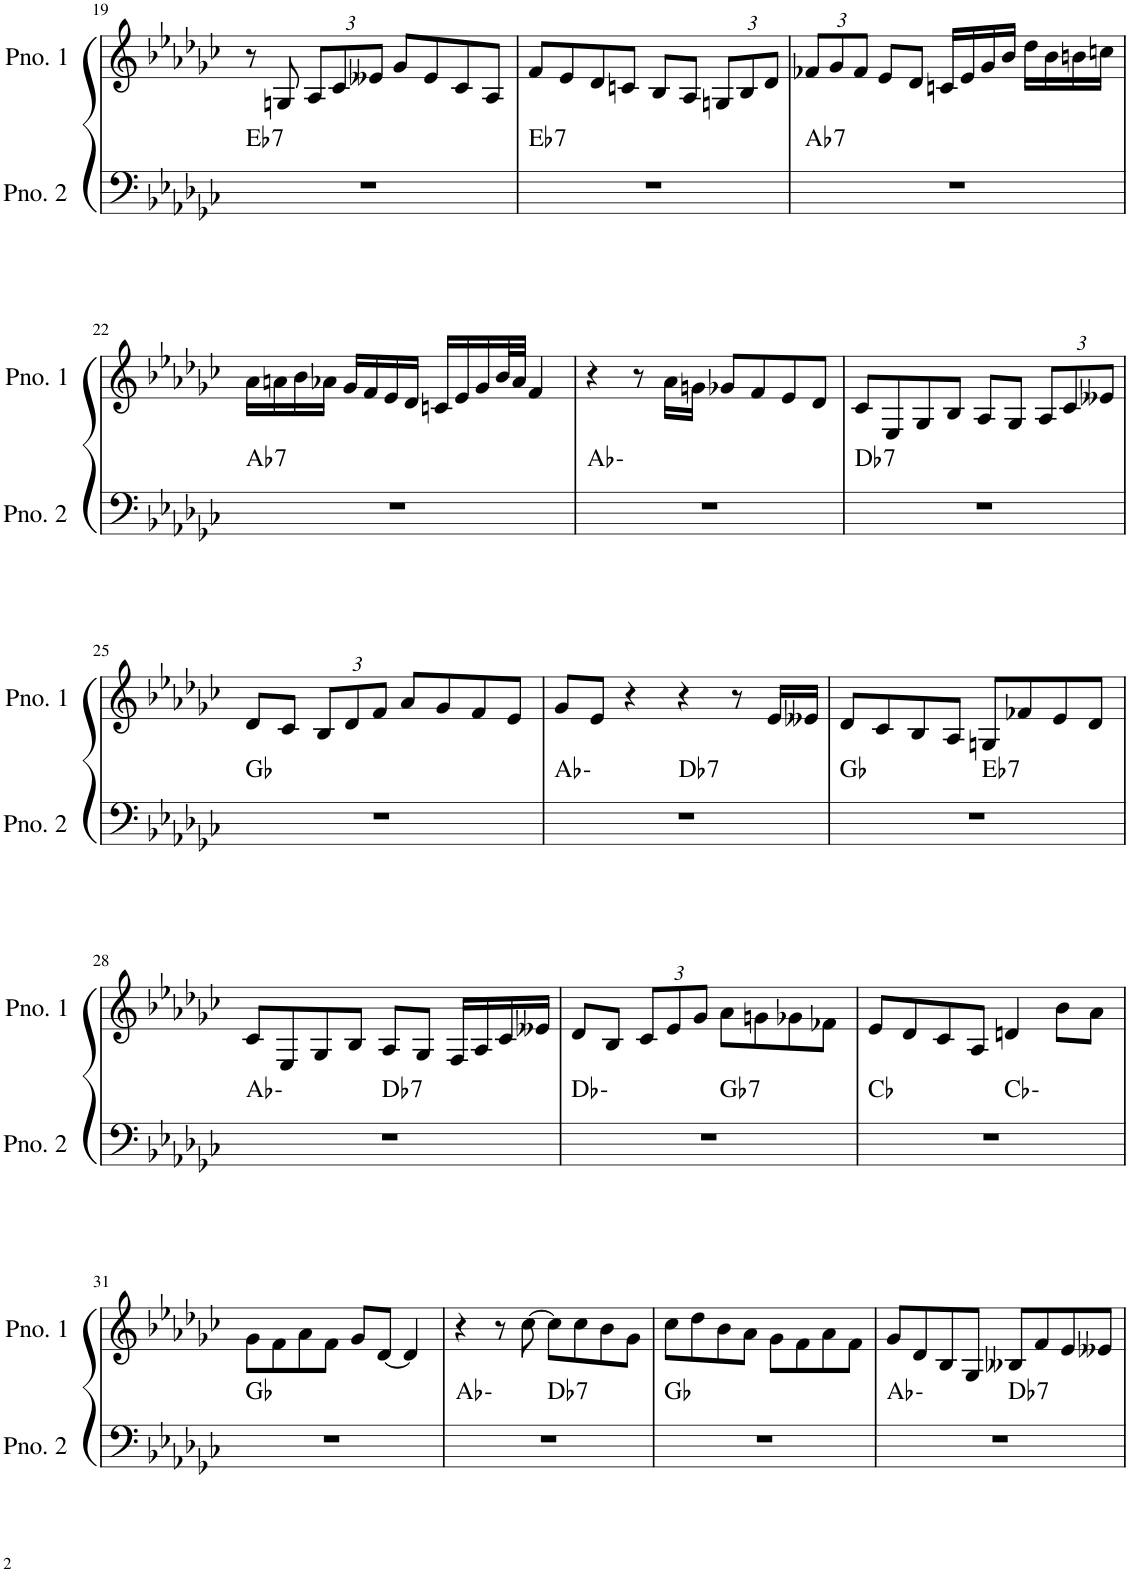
**kern	**harte	**kern
*part2	*part2	*part1
*staff2	*	*staff1
*I"ピアノ 2	*	*I"ピアノ 1
!!LO:PB:g=z
*clefF4	*	*clefG2
*k[b-e-a-d-g-c-]	*	*k[b-e-a-d-g-c-]
*M4/4	*	*M4/4
=19	=19	=19
!	!LO:H:kt=7	!
1r	Eb:7	8r
.	.	8Gn/
*	*	*Xbrackettup
.	.	12A-/L
.	.	12c-/
.	.	12e--X/J
.	.	8g-/L
.	.	8e--/
.	.	8c-/
.	.	8A-/J
=20	=20	=20
!	!LO:H:kt=7	!
1r	Eb:7	8f/L
.	.	8e-/
.	.	8d-/
.	.	8cn/J
.	.	8B-/L
.	.	8A-/J
.	.	12Gn/L
.	.	12B-/
.	.	12d-/J
=21	=21	=21
!	!LO:H:kt=7	!
1r	Ab:7	12f-X/L
.	.	12g-/
.	.	12f-/J
.	.	8e-/L
.	.	8d-/J
.	.	16cn/LL
.	.	16e-/
.	.	16g-/
.	.	16b-/JJ
.	.	16dd-\LL
.	.	16b-\
.	.	16bn\
.	.	16ccn\JJ
!!LO:LB:g=z
=22	=22	=22
!	!LO:H:kt=7	!
1r	Ab:7	16a-\LL
.	.	16an\
.	.	16b-\
.	.	16a-X\JJ
.	.	16g-/LL
.	.	16f/
.	.	16e-/
.	.	16d-/JJ
.	.	16cn/LL
.	.	16e-/
.	.	16g-/
.	.	32b-/L
.	.	32a-/JJJ
.	.	4f/
=23	=23	=23
1r	Ab:min	4r
.	.	8r
.	.	16a-\LL
.	.	16gn\JJ
.	.	8g-X/L
.	.	8f/
.	.	8e-/
.	.	8d-/J
=24	=24	=24
!	!LO:H:kt=7	!
1r	Db:7	8c-/L
.	.	8E-/
.	.	8G-/
.	.	8B-/J
.	.	8A-/L
.	.	8G-/J
.	.	12A-/L
.	.	12c-/
.	.	12e--X/J
!!LO:LB:g=z
=25	=25	=25
1r	Gb:maj	8d-/L
.	.	8c-/J
.	.	12B-/L
.	.	12d-/
.	.	12f/J
.	.	8a-/L
.	.	8g-/
.	.	8f/
.	.	8e-/J
=26	=26	=26
*^	*	*
1r	2ryy	Ab:min	8g-/L
.	.	.	8e-/J
.	.	.	4r
!	!	!LO:H:kt=7	!
.	2ryy	Db:7	4r
.	.	.	8r
.	.	.	16e-/LL
.	.	.	16e--X/JJ
=27	=27	=27	=27
1r	2ryy	Gb:maj	8d-/L
.	.	.	8c-/
.	.	.	8B-/
.	.	.	8A-/J
!	!	!LO:H:kt=7	!
.	2ryy	Eb:7	8Gn/L
.	.	.	8f-X/
.	.	.	8e-/
.	.	.	8d-/J
!!LO:LB:g=z
=28	=28	=28	=28
1r	2ryy	Ab:min	8c-/L
.	.	.	8E-/
.	.	.	8G-/
.	.	.	8B-/J
!	!	!LO:H:kt=7	!
.	2ryy	Db:7	8A-/L
.	.	.	8G-/J
.	.	.	16F/LL
.	.	.	16A-/
.	.	.	16c-/
.	.	.	16e--X/JJ
=29	=29	=29	=29
1r	2ryy	Db:min	8d-/L
.	.	.	8B-/J
.	.	.	12c-/L
.	.	.	12e-/
.	.	.	12g-/J
!	!	!LO:H:kt=7	!
.	2ryy	Gb:7	8a-\L
.	.	.	8gn\
.	.	.	8g-X\
.	.	.	8f-X\J
=30	=30	=30	=30
1r	2ryy	Cb:maj	8e-/L
.	.	.	8d-/
.	.	.	8c-/
.	.	.	8A-/J
.	2ryy	Cb:min	4dn/
.	.	.	8b-\L
.	.	.	8a-\J
*v	*v	*	*
!!LO:LB:g=z
=31	=31	=31
1r	Gb:maj	8g-\L
.	.	8f\
.	.	8a-\
.	.	8f\J
.	.	8g-/L
.	.	[8d-/J
.	.	4d-/]
=32	=32	=32
*^	*	*
1r	2ryy	Ab:min	4r
.	.	.	8r
.	.	.	[8cc-\
!	!	!LO:H:kt=7	!
.	2ryy	Db:7	8cc-\L]
.	.	.	8cc-\
.	.	.	8b-\
.	.	.	8g-\J
*v	*v	*	*
=33	=33	=33
1r	Gb:maj	8cc-\L
.	.	8dd-\
.	.	8b-\
.	.	8a-\J
.	.	8g-\L
.	.	8f\
.	.	8a-\
.	.	8f\J
=34	=34	=34
*^	*	*
1r	2ryy	Ab:min	8g-/L
.	.	.	8d-/
.	.	.	8B-/
.	.	.	8G-/J
!	!	!LO:H:kt=7	!
.	2ryy	Db:7	8B--X/L
.	.	.	8f/
.	.	.	8e-/
.	.	.	8e--X/J
*v	*v	*	*
=	=	=
*-	*-	*-
